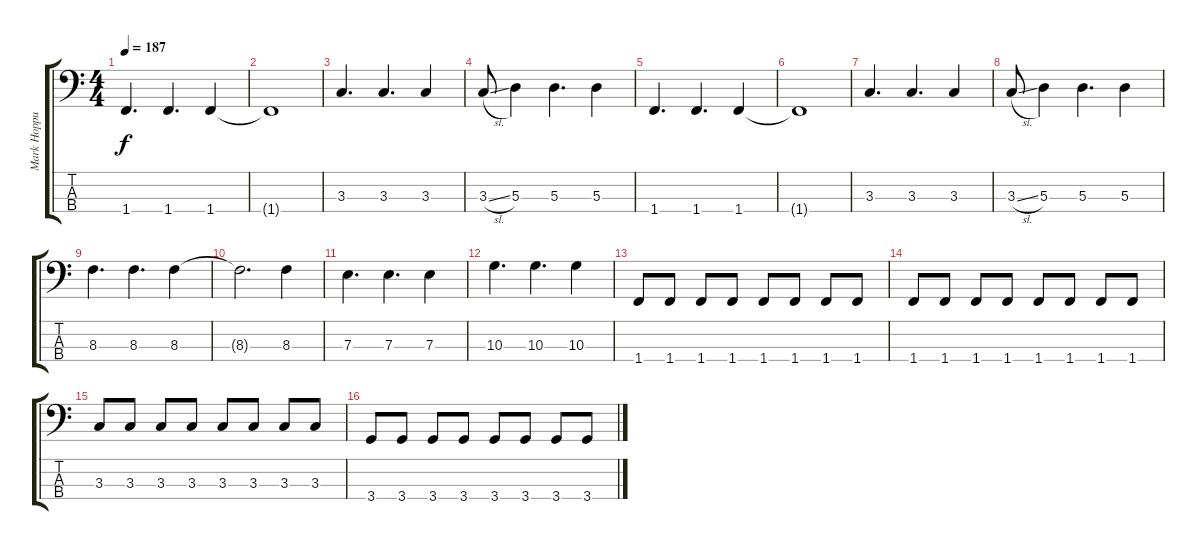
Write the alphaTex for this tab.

\track ("Mark Hoppus Bass" "Mark Hoppu") {instrument electricbassfinger}
\staff {score tabs}
\tuning (G2 D2 A1 E1) {hide}
\ts (4 4)
\tempo 187
\clef f4
\ks c
1.4.4{d dy f volume 16} 1.4.4{d} 1.4.4 |
1.4{t}.1 |
3.3.4{d} 3.3.4{d} 3.3.4 |
3.3{sl}.8 5.3.4 5.3.4{d} 5.3.4 |
1.4.4{d} 1.4.4{d} 1.4.4 |
1.4{t}.1 |
3.3.4{d} 3.3.4{d} 3.3.4 |
3.3{sl}.8 5.3.4 5.3.4{d} 5.3.4 |
8.3.4{d} 8.3.4{d} 8.3.4 |
8.3{t}.2{d} 8.3.4 |
7.3.4{d} 7.3.4{d} 7.3.4 |
10.3.4{d} 10.3.4{d} 10.3.4 |
1.4.8 1.4.8 1.4.8 1.4.8 1.4.8 1.4.8 1.4.8 1.4.8 |
1.4.8 1.4.8 1.4.8 1.4.8 1.4.8 1.4.8 1.4.8 1.4.8 |
3.3.8 3.3.8 3.3.8 3.3.8 3.3.8 3.3.8 3.3.8 3.3.8 |
3.4.8 3.4.8 3.4.8 3.4.8 3.4.8 3.4.8 3.4.8 3.4.8
